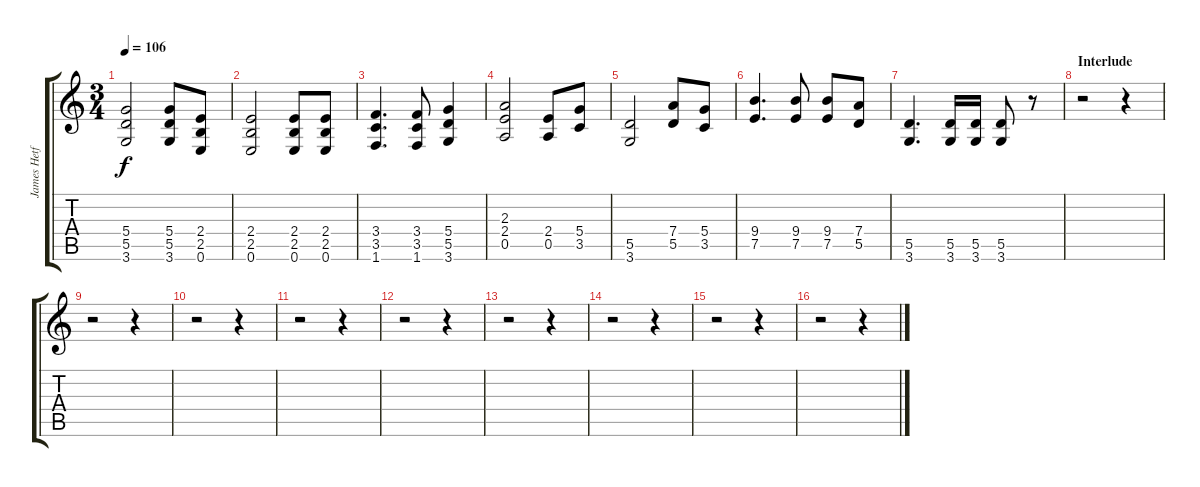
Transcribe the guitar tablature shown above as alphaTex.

\track ("James Hetfield" "James Hetf") {instrument distortionguitar}
\staff {score tabs}
\tuning (E4 B3 G3 D3 A2 E2) {hide}
\ts (3 4)
\tempo 106
\clef g2
\ks c
(5.4 5.5 3.6).2{dy f} (5.4 5.5 3.6).8 (2.4 2.5 0.6).8 |
(2.4 2.5 0.6).2 (2.4 2.5 0.6).8 (2.4 2.5 0.6).8 |
(3.4 3.5 1.6).4{d} (3.4 3.5 1.6).8 (5.4 5.5 3.6).4 |
(2.3 2.4 0.5).2 (2.4 0.5).8 (5.4 3.5).8 |
(5.5 3.6).2 (7.4 5.5).8 (5.4 3.5).8 |
(9.4 7.5).4{d} (9.4 7.5).8 (9.4 7.5).8 (7.4 5.5).8 |
(5.5 3.6).4{d} (5.5 3.6).16 (5.5 3.6).16 (5.5 3.6).8 r.8 |
\section ("" "Interlude")
r.2 r.4 |
r.2 r.4 |
r.2 r.4 |
r.2 r.4 |
r.2 r.4 |
r.2 r.4 |
r.2 r.4 |
r.2 r.4 |
r.2 r.4
